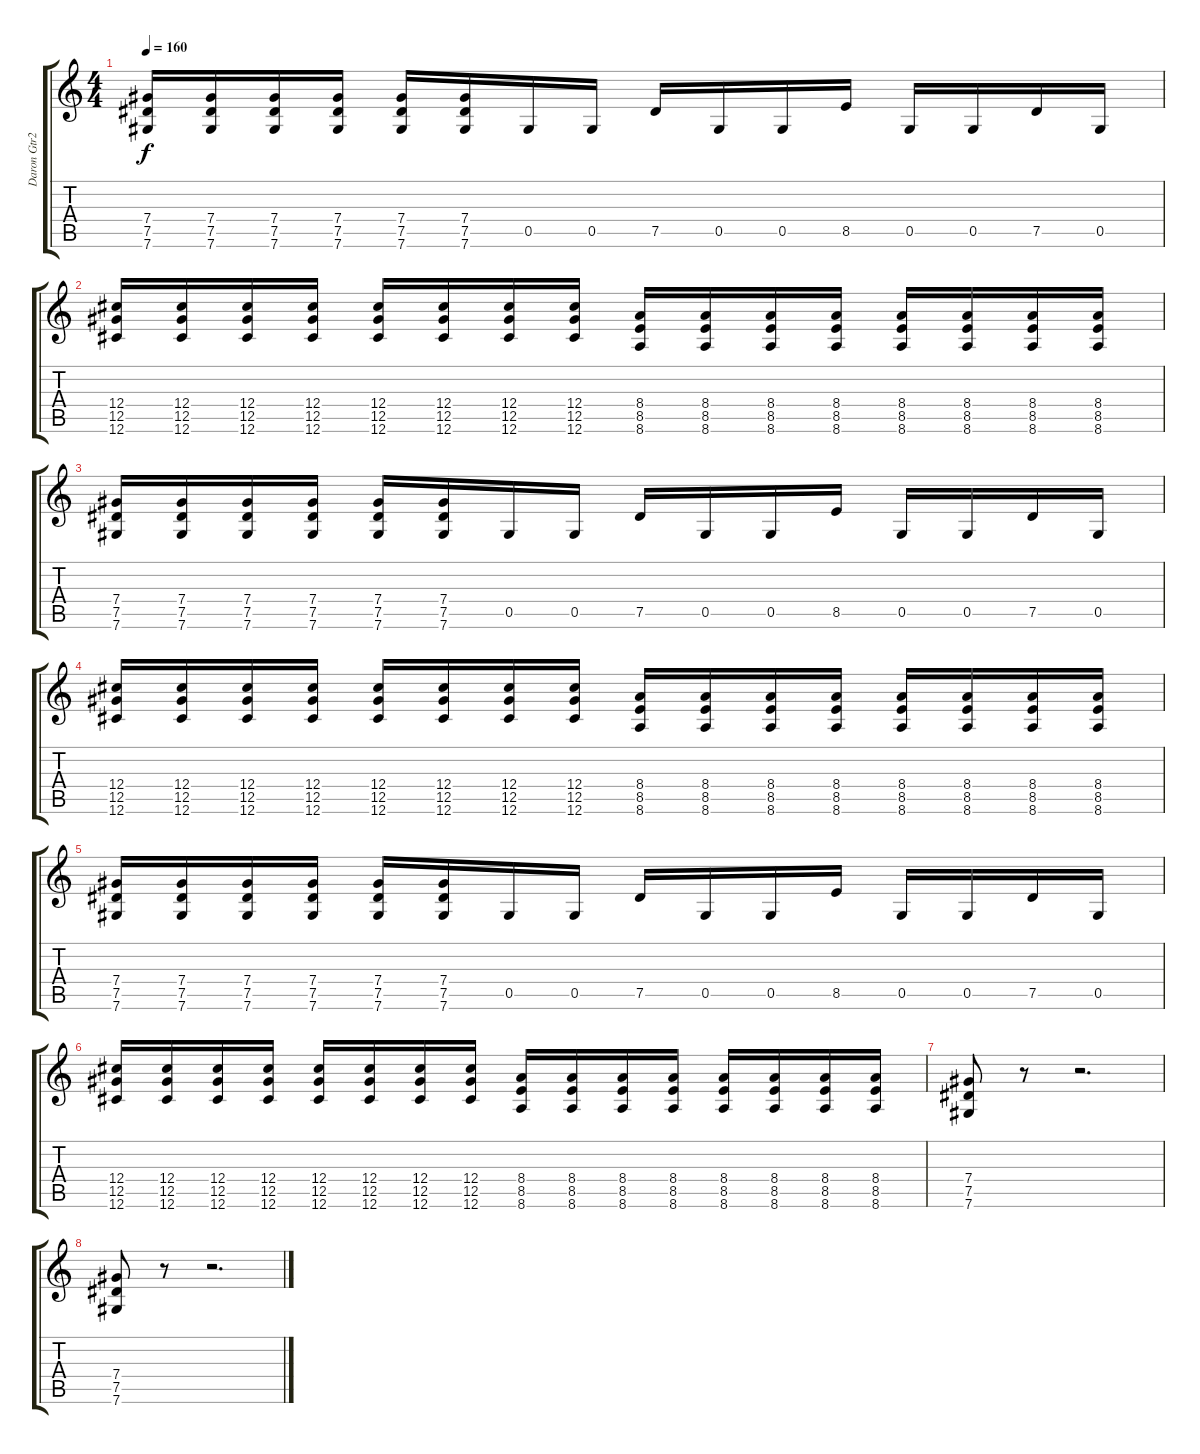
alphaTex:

\track ("Daron Gtr2" "Daron Gtr2") {instrument overdrivenguitar}
\staff {score tabs}
\tuning (Eb4 Bb3 Gb3 Db3 Ab2 Db2) {hide}
\ts (4 4)
\tempo 160
\clef g2
\ks c
(7.4 7.5 7.6).16{dy f} (7.4 7.5 7.6).16 (7.4 7.5 7.6).16 (7.4 7.5 7.6).16 (7.4 7.5 7.6).16 (7.4 7.5 7.6).16 0.5.16 0.5.16 7.5.16 0.5.16 0.5.16 8.5.16 0.5.16 0.5.16 7.5.16 0.5.16 |
(12.4 12.5 12.6).16 (12.4 12.5 12.6).16 (12.4 12.5 12.6).16 (12.4 12.5 12.6).16 (12.4 12.5 12.6).16 (12.4 12.5 12.6).16 (12.4 12.5 12.6).16 (12.4 12.5 12.6).16 (8.4 8.5 8.6).16 (8.4 8.5 8.6).16 (8.4 8.5 8.6).16 (8.4 8.5 8.6).16 (8.4 8.5 8.6).16 (8.4 8.5 8.6).16 (8.4 8.5 8.6).16 (8.4 8.5 8.6).16 |
(7.4 7.5 7.6).16 (7.4 7.5 7.6).16 (7.4 7.5 7.6).16 (7.4 7.5 7.6).16 (7.4 7.5 7.6).16 (7.4 7.5 7.6).16 0.5.16 0.5.16 7.5.16 0.5.16 0.5.16 8.5.16 0.5.16 0.5.16 7.5.16 0.5.16 |
(12.4 12.5 12.6).16 (12.4 12.5 12.6).16 (12.4 12.5 12.6).16 (12.4 12.5 12.6).16 (12.4 12.5 12.6).16 (12.4 12.5 12.6).16 (12.4 12.5 12.6).16 (12.4 12.5 12.6).16 (8.4 8.5 8.6).16 (8.4 8.5 8.6).16 (8.4 8.5 8.6).16 (8.4 8.5 8.6).16 (8.4 8.5 8.6).16 (8.4 8.5 8.6).16 (8.4 8.5 8.6).16 (8.4 8.5 8.6).16 |
(7.4 7.5 7.6).16 (7.4 7.5 7.6).16 (7.4 7.5 7.6).16 (7.4 7.5 7.6).16 (7.4 7.5 7.6).16 (7.4 7.5 7.6).16 0.5.16 0.5.16 7.5.16 0.5.16 0.5.16 8.5.16 0.5.16 0.5.16 7.5.16 0.5.16 |
(12.4 12.5 12.6).16 (12.4 12.5 12.6).16 (12.4 12.5 12.6).16 (12.4 12.5 12.6).16 (12.4 12.5 12.6).16 (12.4 12.5 12.6).16 (12.4 12.5 12.6).16 (12.4 12.5 12.6).16 (8.4 8.5 8.6).16 (8.4 8.5 8.6).16 (8.4 8.5 8.6).16 (8.4 8.5 8.6).16 (8.4 8.5 8.6).16 (8.4 8.5 8.6).16 (8.4 8.5 8.6).16 (8.4 8.5 8.6).16 |
(7.4 7.5 7.6).8 r.8 r.2{d} |
(7.4 7.5 7.6).8 r.8 r.2{d}
